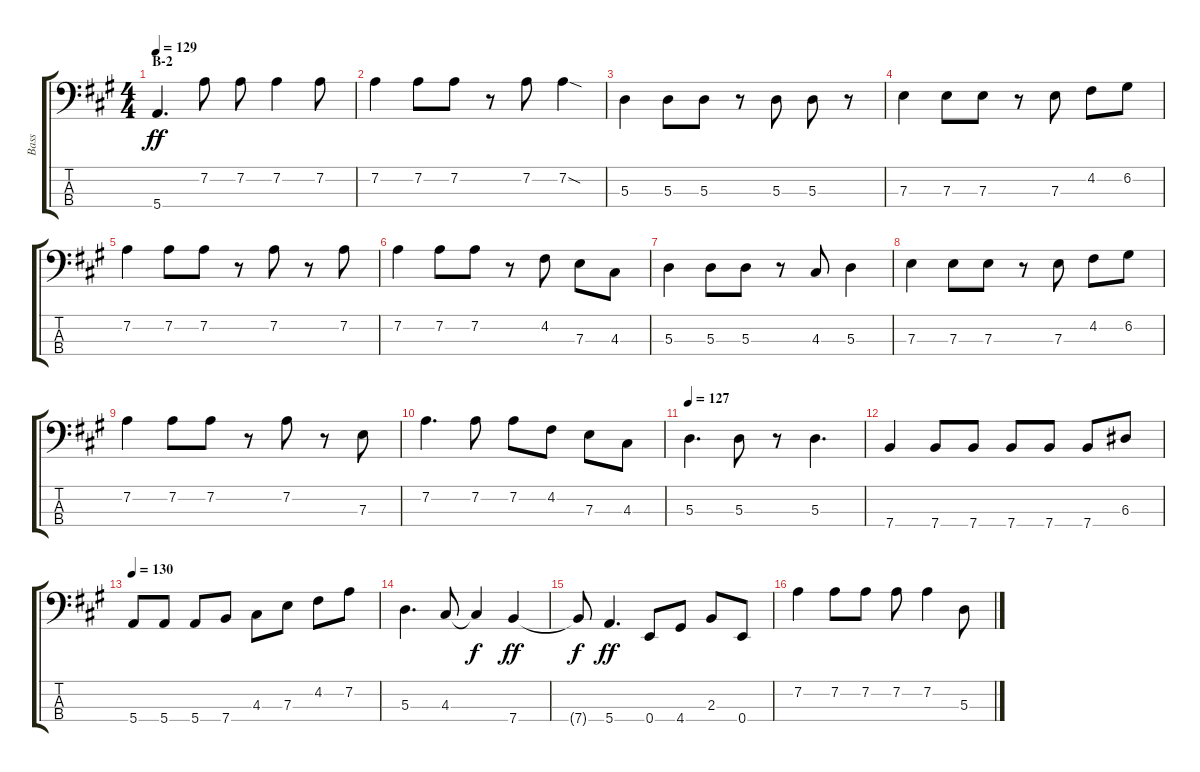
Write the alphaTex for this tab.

\track ("Bass" "Bass") {instrument electricbassfinger}
\staff {score tabs}
\tuning (G2 D2 A1 E1) {hide}
\ts (4 4)
\section ("" "B-2")
\tempo 129
\clef f4
\ks a
5.4.4{d dy ff} 7.2.8 7.2.8 7.2.4 7.2.8 |
7.2.4 7.2.8 7.2.8 r.8 7.2.8 7.2{sod}.4 |
5.3.4 5.3.8 5.3.8 r.8 5.3.8 5.3.8 r.8 |
7.3.4 7.3.8 7.3.8 r.8 7.3.8 4.2.8 6.2.8 |
7.2.4 7.2.8 7.2.8 r.8 7.2.8 r.8 7.2.8 |
7.2.4 7.2.8 7.2.8 r.8 4.2.8 7.3.8 4.3.8 |
5.3.4 5.3.8 5.3.8 r.8 4.3.8 5.3.4 |
7.3.4 7.3.8 7.3.8 r.8 7.3.8 4.2.8 6.2.8 |
7.2.4 7.2.8 7.2.8 r.8 7.2.8 r.8 7.3.8 |
7.2.4{d} 7.2.8 7.2.8 4.2.8 7.3.8 4.3.8 |
\tempo 127
5.3.4{d} 5.3.8 r.8 5.3.4{d} |
7.4.4 7.4.8 7.4.8 7.4.8 7.4.8 7.4.8 6.3.8 |
\tempo 130
5.4.8 5.4.8 5.4.8 7.4.8 4.3.8 7.3.8 4.2.8 7.2.8 |
5.3.4{d} 4.3.8 4.3{t}.4{dy f} 7.4.4{dy ff} |
7.4{t}.8{dy f} 5.4.4{d dy ff} 0.4.8 4.4.8 2.3.8 0.4.8 |
7.2.4 7.2.8 7.2.8 7.2.8 7.2.4 5.3.8
